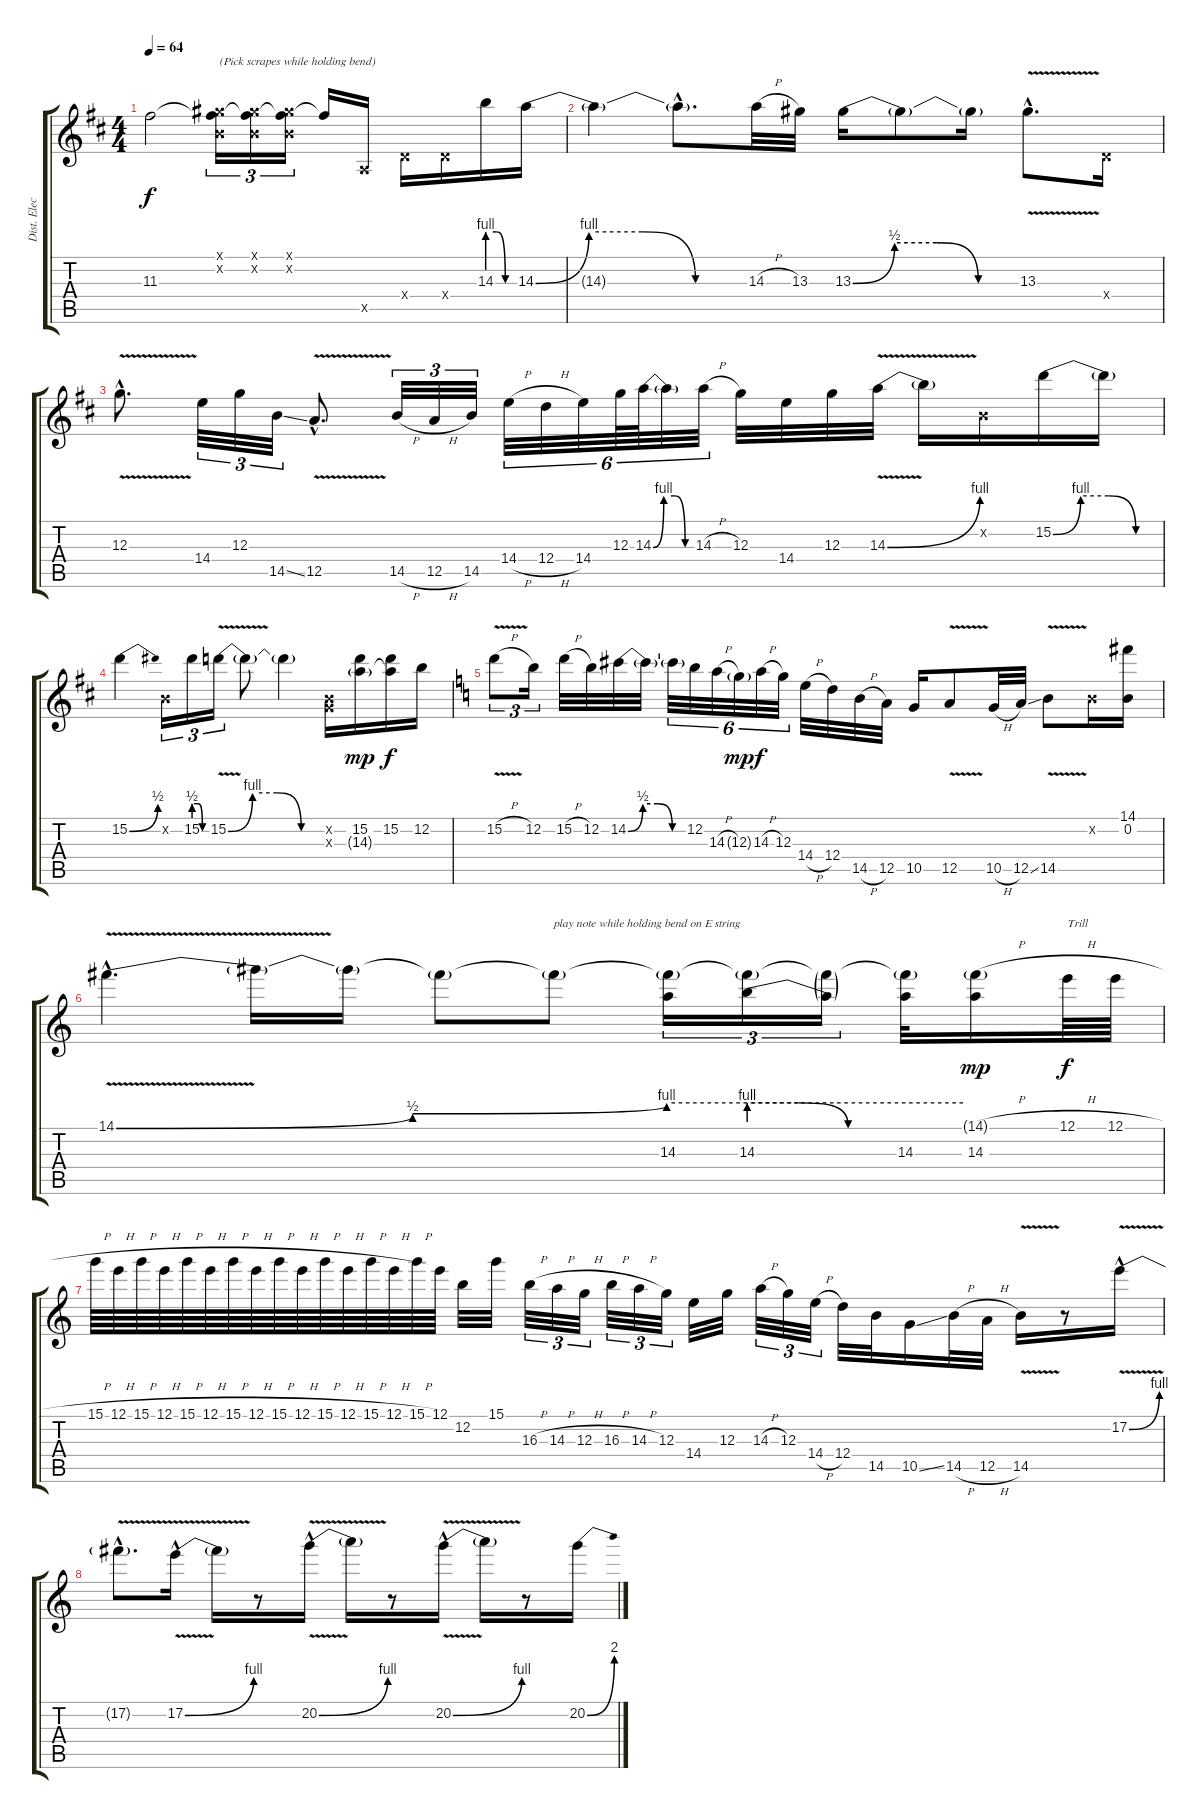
\track ("Dist. Elec." "Dist. Elec") {instrument distortionguitar}
\staff {score tabs}
\tuning (E4 B3 G3 D3 A2 E2) {hide}
\ts (4 4)
\tempo 64
\clef g2
\ks d
11.3{t}.2{dy f} (4.1{x} 0.2{x} 11.3{t}).16{tu (3 2) txt "(Pick scrapes while holding bend)"} (4.1{x} 0.2{x} 11.3{t}).16{tu (3 2)} (4.1{x} 0.2{x} 11.3{t}).16{tu (3 2)} 11.3{t}.16 0.5{x}.16 0.4{x}.16 0.4{x}.16 14.3{be (custom 0 4 20 4 40 0 60 0)}.16 14.3{be (custom 0 0 15 4 30 4 45 0 60 0)}.16 |
14.3{t}.4 14.3{hac t}.8{d} 14.3{h}.32 13.3.32 13.3{be (custom 0 0 15 2 30 2 45 0 60 0)}.16 13.3{t}.8 13.3{t}.16 13.3{v hac}.8{d} 0.4{x}.16 |
12.3{v hac}.8{d} 14.4.32{tu (3 2)} 12.3.32{tu (3 2)} 14.5{ss}.32{tu (3 2)} 12.5{v hac}.8{d} 14.5{h}.32{tu (3 2)} 12.5{h}.32{tu (3 2)} 14.5.32{tu (3 2)} 14.4{h}.32{tu (6 4)} 12.4{h}.32{tu (6 4)} 14.4.32{tu (6 4)} 12.3.64{tu (6 4)} 14.3{be (custom 0 0 15 4 30 4 45 0 60 0)}.64{tu (6 4)} 14.3{t}.32{tu (6 4)} 14.3{h}.32{tu (6 4)} 12.3.32 14.4.32 12.3.32 14.3{be (bend 0 0 60 4) v}.32 14.3{t}.16 0.2{x}.16 15.2{be (custom 0 0 15 4 30 4 45 0 60 0)}.16 15.2{t}.16 |
15.2{be (bend 0 0 60 2)}.4 0.2{x}.16{tu (3 2)} 15.2{be (custom 0 2 20 2 40 0 60 0)}.16{tu (3 2)} 15.2{be (custom 0 0 15 4 30 4 45 0 60 0) v}.16{tu (3 2)} 15.2{t}.8 15.2{t}.4 (0.2{x} 0.3{x}).16 (15.2 14.3{g}).16{dy mp} (15.2 14.3{t}).16{dy f} 12.2.16 |
\ks c
15.2{v h}.8{tu (3 2)} 12.2.16{tu (3 2)} 15.2{h}.32 12.2.32 14.2{be (custom 0 0 15 2 30 2 45 0 60 0)}.32 14.2{t}.32 14.2{t}.32{tu (6 4)} 12.2.32{tu (6 4)} 14.3{h}.32{tu (6 4)} 12.3{g}.32{tu (6 4) dy mp} 14.3{h}.32{tu (6 4) dy f} 12.3.32{tu (6 4)} 14.4{h}.32 12.4.32 14.5{h}.32 12.5.32 10.5.16 12.5{v}.8 10.5{h}.32 12.5{ss}.32 14.5{v}.8 0.2{x}.16 (14.1 0.2).16 |
14.1{be (custom 0 0 21 2 39 4 60 4) v hac}.4{d} 14.1{t}.16 14.1{t}.16 14.1{t}.8 14.1{t}.8{txt "play note while holding bend on E string"} (14.1{t} 14.3).16{tu (3 2)} (14.1{t} 14.3{be (custom 0 4 20 4 40 0 60 0)}).16{tu (3 2)} (14.1{t} 14.3{t}).16{tu (3 2)} (14.1{t} 14.3).32 (14.1{h g} 14.3).16{dy mp} 12.1{h}.64{txt "Trill" dy f} 12.1{h}.64 |
15.1{h}.64 12.1{h}.64 15.1{h}.64 12.1{h}.64 15.1{h}.64 12.1{h}.64 15.1{h}.64 12.1{h}.64 15.1{h}.64 12.1{h}.64 15.1{h}.64 12.1{h}.64 15.1{h}.64 12.1{h}.64 15.1{h}.64 12.1.64 12.2.32 15.1.32 16.3{h}.32{tu (3 2)} 14.3{h}.32{tu (3 2)} 12.3{h}.32{tu (3 2)} 16.3{h}.32{tu (3 2)} 14.3{h}.32{tu (3 2)} 12.3.32{tu (3 2)} 14.4.32 12.3.32 14.3{h}.32{tu (3 2)} 12.3.32{tu (3 2)} 14.4{h}.32{tu (3 2)} 12.4.32 14.5.32 10.5{ss}.16 14.5{h}.32 12.5{h}.32 14.5{v}.16 r.8 17.2{be (bend 0 0 60 4) v hac}.16 |
17.2{hac t}.8{d} 17.2{be (bend 0 0 60 4) v hac}.16 17.2{t}.16 r.8 20.2{be (bend 0 0 60 4) v hac}.16 20.2{t}.16 r.8 20.2{be (bend 0 0 60 4) v hac}.16 20.2{t}.16 r.8 20.2{be (bend 0 0 60 8)}.16
